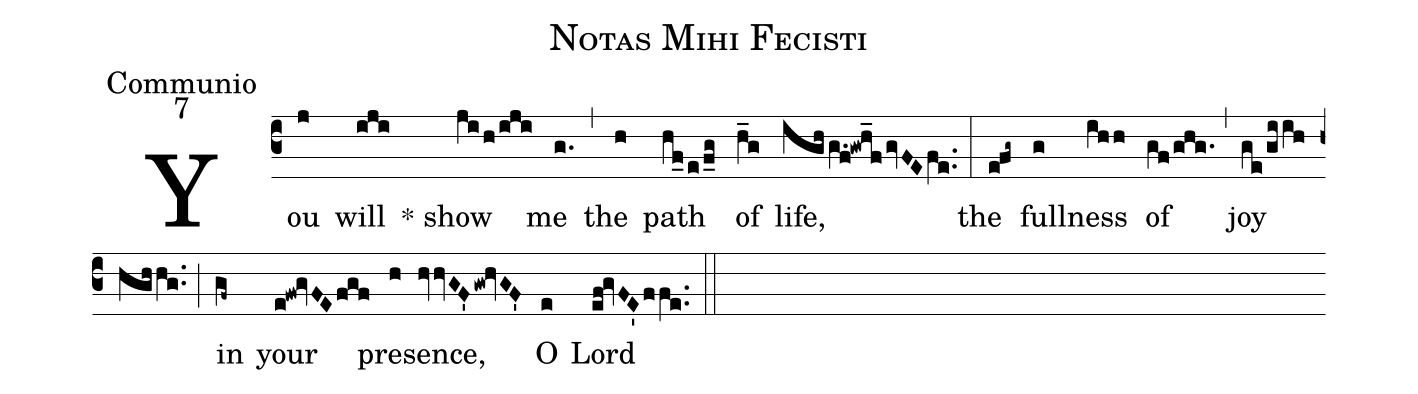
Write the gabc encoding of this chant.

name:Notas Mihi Fecisti;
office-part:Communio;
mode:7;
%%
(c3) You(j) will(iji) * show(jih/iji) me(g.) (,) the(h) path(hf_e/f_g) of(h_g) life,(igh/g.f!gwh_fgvFEfe..) (:) the(efg~) full(g)ness(ihh) of(gf/ghg.) (,) joy(ge/giihhghhg..) (;) in(gf~) your(e!fw!gvFEfgf) pres(h)ence,(hvvGF'gw!hvGF') O(e) Lord(ef!gvFE'ffe..) (::)
